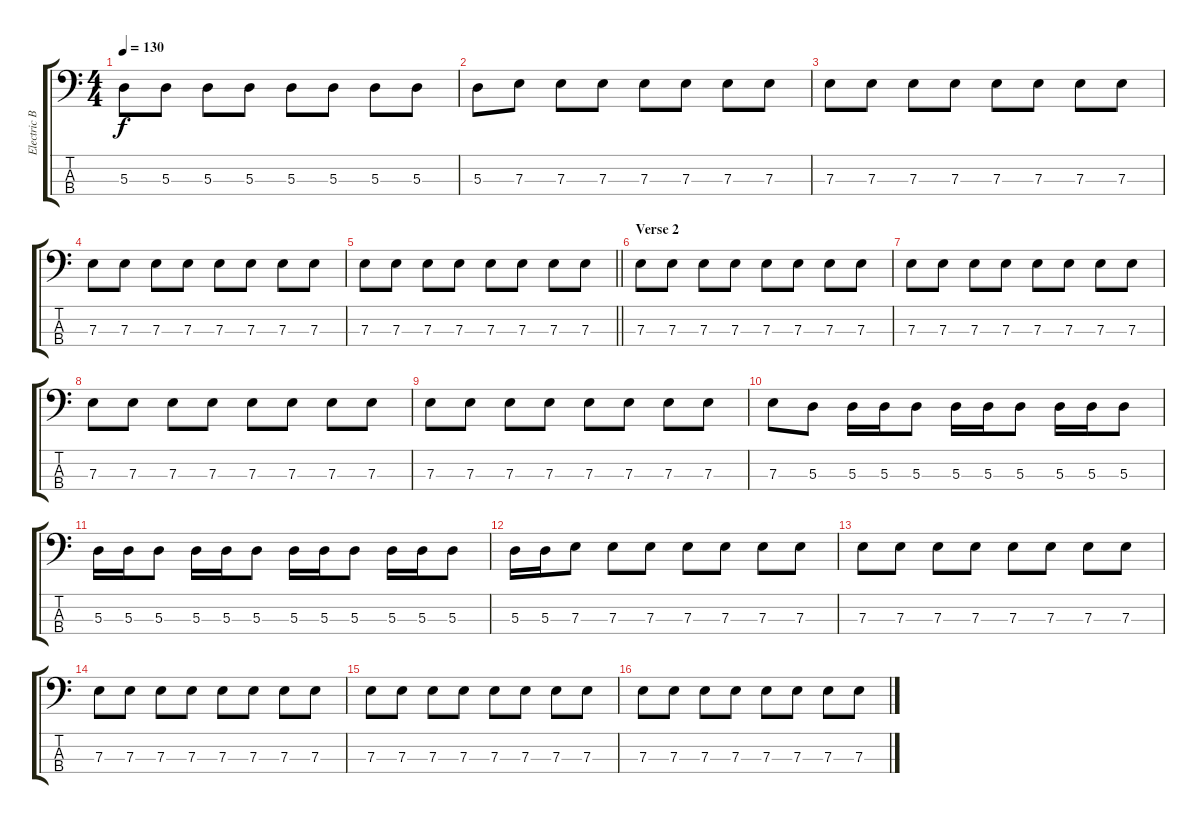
\track ("Electric Bass (Finger)" "Electric B") {instrument electricbassfinger}
\staff {score tabs}
\tuning (G2 D2 A1 E1) {hide}
\ts (4 4)
\tempo 130
\clef f4
\ks c
5.3.8{dy f} 5.3.8 5.3.8 5.3.8 5.3.8 5.3.8 5.3.8 5.3.8 |
5.3.8 7.3.8 7.3.8 7.3.8 7.3.8 7.3.8 7.3.8 7.3.8 |
7.3.8 7.3.8 7.3.8 7.3.8 7.3.8 7.3.8 7.3.8 7.3.8 |
7.3.8 7.3.8 7.3.8 7.3.8 7.3.8 7.3.8 7.3.8 7.3.8 |
\barLineRight lightlight
7.3.8 7.3.8 7.3.8 7.3.8 7.3.8 7.3.8 7.3.8 7.3.8 |
\section ("" "Verse 2")
7.3.8 7.3.8 7.3.8 7.3.8 7.3.8 7.3.8 7.3.8 7.3.8 |
7.3.8 7.3.8 7.3.8 7.3.8 7.3.8 7.3.8 7.3.8 7.3.8 |
7.3.8 7.3.8 7.3.8 7.3.8 7.3.8 7.3.8 7.3.8 7.3.8 |
7.3.8 7.3.8 7.3.8 7.3.8 7.3.8 7.3.8 7.3.8 7.3.8 |
7.3.8 5.3.8 5.3.16 5.3.16 5.3.8 5.3.16 5.3.16 5.3.8 5.3.16 5.3.16 5.3.8 |
5.3.16 5.3.16 5.3.8 5.3.16 5.3.16 5.3.8 5.3.16 5.3.16 5.3.8 5.3.16 5.3.16 5.3.8 |
5.3.16 5.3.16 7.3.8 7.3.8 7.3.8 7.3.8 7.3.8 7.3.8 7.3.8 |
7.3.8 7.3.8 7.3.8 7.3.8 7.3.8 7.3.8 7.3.8 7.3.8 |
7.3.8 7.3.8 7.3.8 7.3.8 7.3.8 7.3.8 7.3.8 7.3.8 |
7.3.8 7.3.8 7.3.8 7.3.8 7.3.8 7.3.8 7.3.8 7.3.8 |
7.3.8 7.3.8 7.3.8 7.3.8 7.3.8 7.3.8 7.3.8 7.3.8
